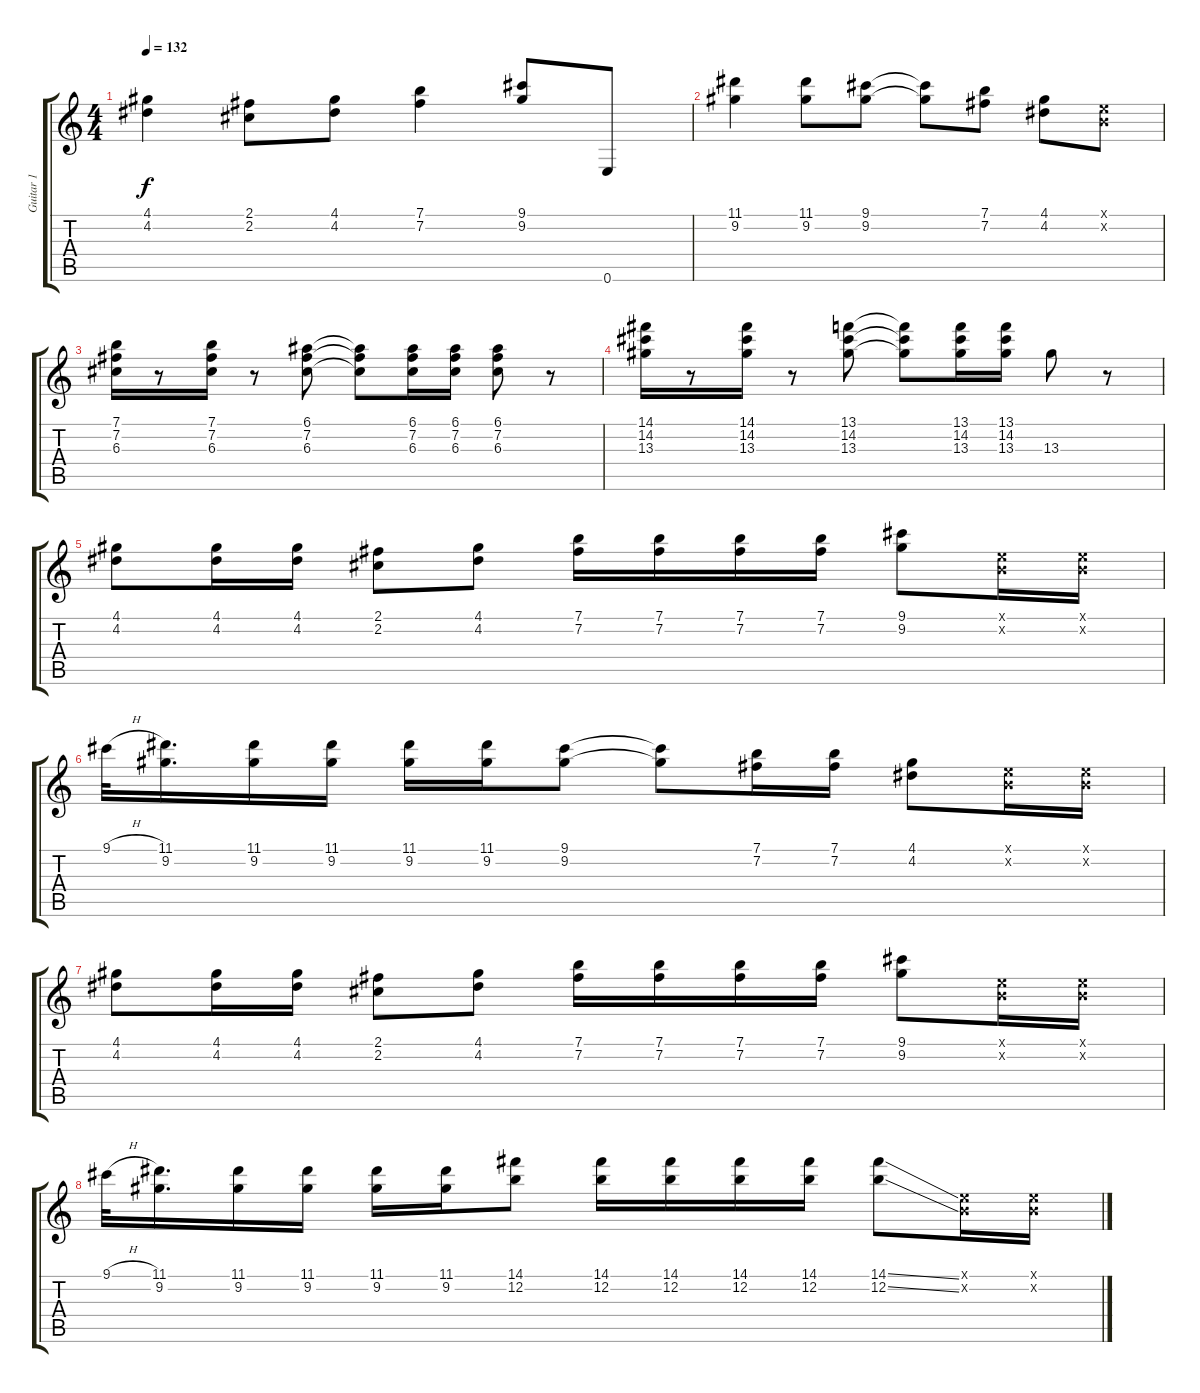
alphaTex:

\track ("Guitar 1" "Guitar 1") {instrument overdrivenguitar}
\staff {score tabs}
\tuning (E4 B3 G3 D3 A2 E2) {hide}
\ts (4 4)
\tempo 132
\clef g2
\ks c
(4.1 4.2).4{dy f} (2.1 2.2).8 (4.1 4.2).8 (7.1 7.2).4 (9.1 9.2).8 0.6.8 |
(11.1 9.2).4 (11.1 9.2).8 (9.1 9.2).8 (9.1{t} 9.2{t}).8 (7.1 7.2).8 (4.1 4.2).8 (0.1{x} 0.2{x}).8 |
(7.1 7.2 6.3).16 r.8 (7.1 7.2 6.3).16 r.8 (6.1 7.2 6.3).8 (6.1{t} 7.2{t} 6.3{t}).8 (6.1 7.2 6.3).16 (6.1 7.2 6.3).16 (6.1 7.2 6.3).8 r.8 |
(14.1 14.2 13.3).16 r.8 (14.1 14.2 13.3).16 r.8 (13.1 14.2 13.3).8 (13.1{t} 14.2{t} 13.3{t}).8 (13.1 14.2 13.3).16 (13.1 14.2 13.3).16 13.3.8 r.8 |
(4.1 4.2).8 (4.1 4.2).16 (4.1 4.2).16 (2.1 2.2).8 (4.1 4.2).8 (7.1 7.2).16 (7.1 7.2).16 (7.1 7.2).16 (7.1 7.2).16 (9.1 9.2).8 (0.1{x} 0.2{x}).16 (0.1{x} 0.2{x}).16 |
9.1{h}.32 (11.1 9.2).16{d} (11.1 9.2).16 (11.1 9.2).16 (11.1 9.2).16 (11.1 9.2).16 (9.1 9.2).8 (9.1{t} 9.2{t}).8 (7.1 7.2).16 (7.1 7.2).16 (4.1 4.2).8 (0.1{x} 0.2{x}).16 (0.1{x} 0.2{x}).16 |
(4.1 4.2).8 (4.1 4.2).16 (4.1 4.2).16 (2.1 2.2).8 (4.1 4.2).8 (7.1 7.2).16 (7.1 7.2).16 (7.1 7.2).16 (7.1 7.2).16 (9.1 9.2).8 (0.1{x} 0.2{x}).16 (0.1{x} 0.2{x}).16 |
9.1{h}.32 (11.1 9.2).16{d} (11.1 9.2).16 (11.1 9.2).16 (11.1 9.2).16 (11.1 9.2).16 (14.1 12.2).8 (14.1 12.2).16 (14.1 12.2).16 (14.1 12.2).16 (14.1 12.2).16 (14.1{ss} 12.2{ss}).8 (0.1{x} 0.2{x}).16 (0.1{x} 0.2{x}).16
